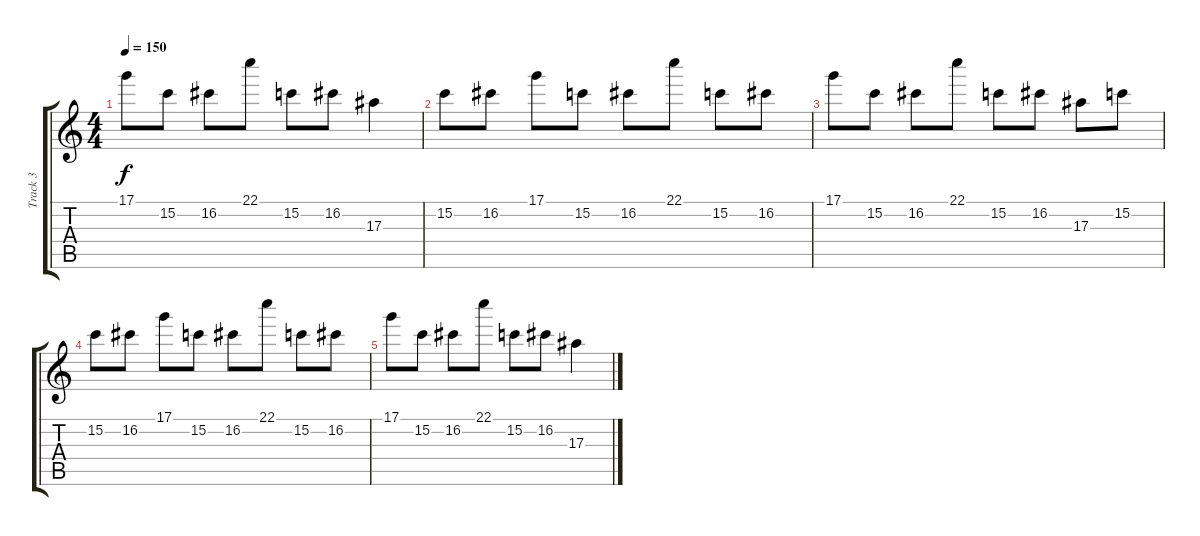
\track ("Track 3" "Track 3") {instrument distortionguitar}
\staff {score tabs}
\tuning (D4 A3 F3 C3 G2 C2) {hide}
\ts (4 4)
\tempo 150
\clef g2
\ks c
17.1.8{dy f} 15.2.8 16.2.8 22.1.8 15.2.8 16.2.8 17.3.4 |
15.2.8 16.2.8 17.1.8 15.2.8 16.2.8 22.1.8 15.2.8 16.2.8 |
17.1.8 15.2.8 16.2.8 22.1.8 15.2.8 16.2.8 17.3.8 15.2.8 |
15.2.8 16.2.8 17.1.8 15.2.8 16.2.8 22.1.8 15.2.8 16.2.8 |
17.1.8 15.2.8 16.2.8 22.1.8 15.2.8 16.2.8 17.3.4
